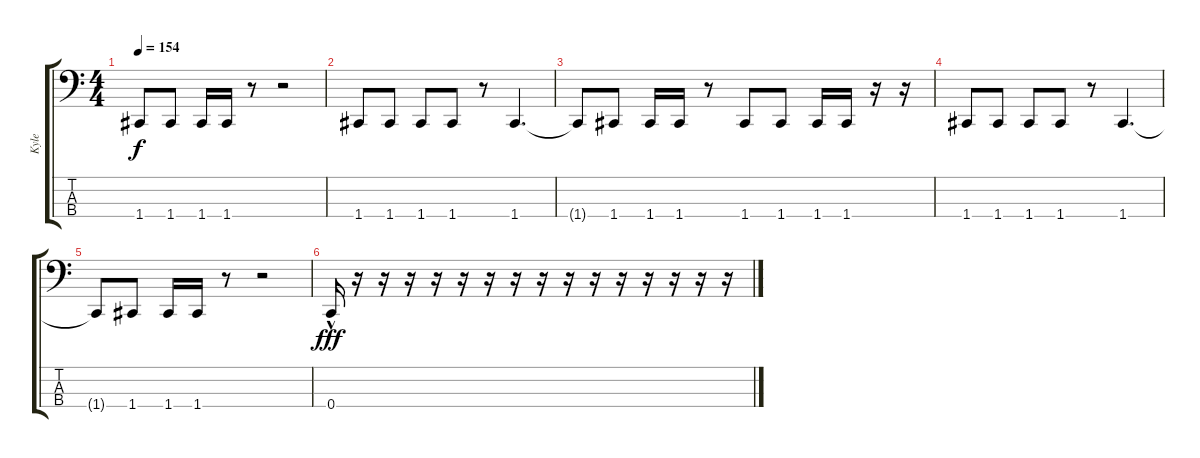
\track ("Kyle" "Kyle") {instrument electricbasspick}
\staff {score tabs}
\tuning (F2 C2 G1 C1) {hide}
\ts (4 4)
\tempo 154
\clef f4
\ks c
1.4{t}.8{dy f} 1.4.8 1.4.16 1.4.16 r.8 r.2 |
1.4.8 1.4.8 1.4.8 1.4.8 r.8 1.4.4{d} |
1.4{t}.8 1.4.8 1.4.16 1.4.16 r.8 1.4.8 1.4.8 1.4.16 1.4.16 r.16 r.16 |
1.4.8 1.4.8 1.4.8 1.4.8 r.8 1.4.4{d} |
1.4{t}.8 1.4.8 1.4.16 1.4.16 r.8 r.2 |
0.4{hac}.16{dy fff} r.16 r.16 r.16 r.16 r.16 r.16 r.16 r.16 r.16 r.16 r.16 r.16 r.16 r.16 r.16
